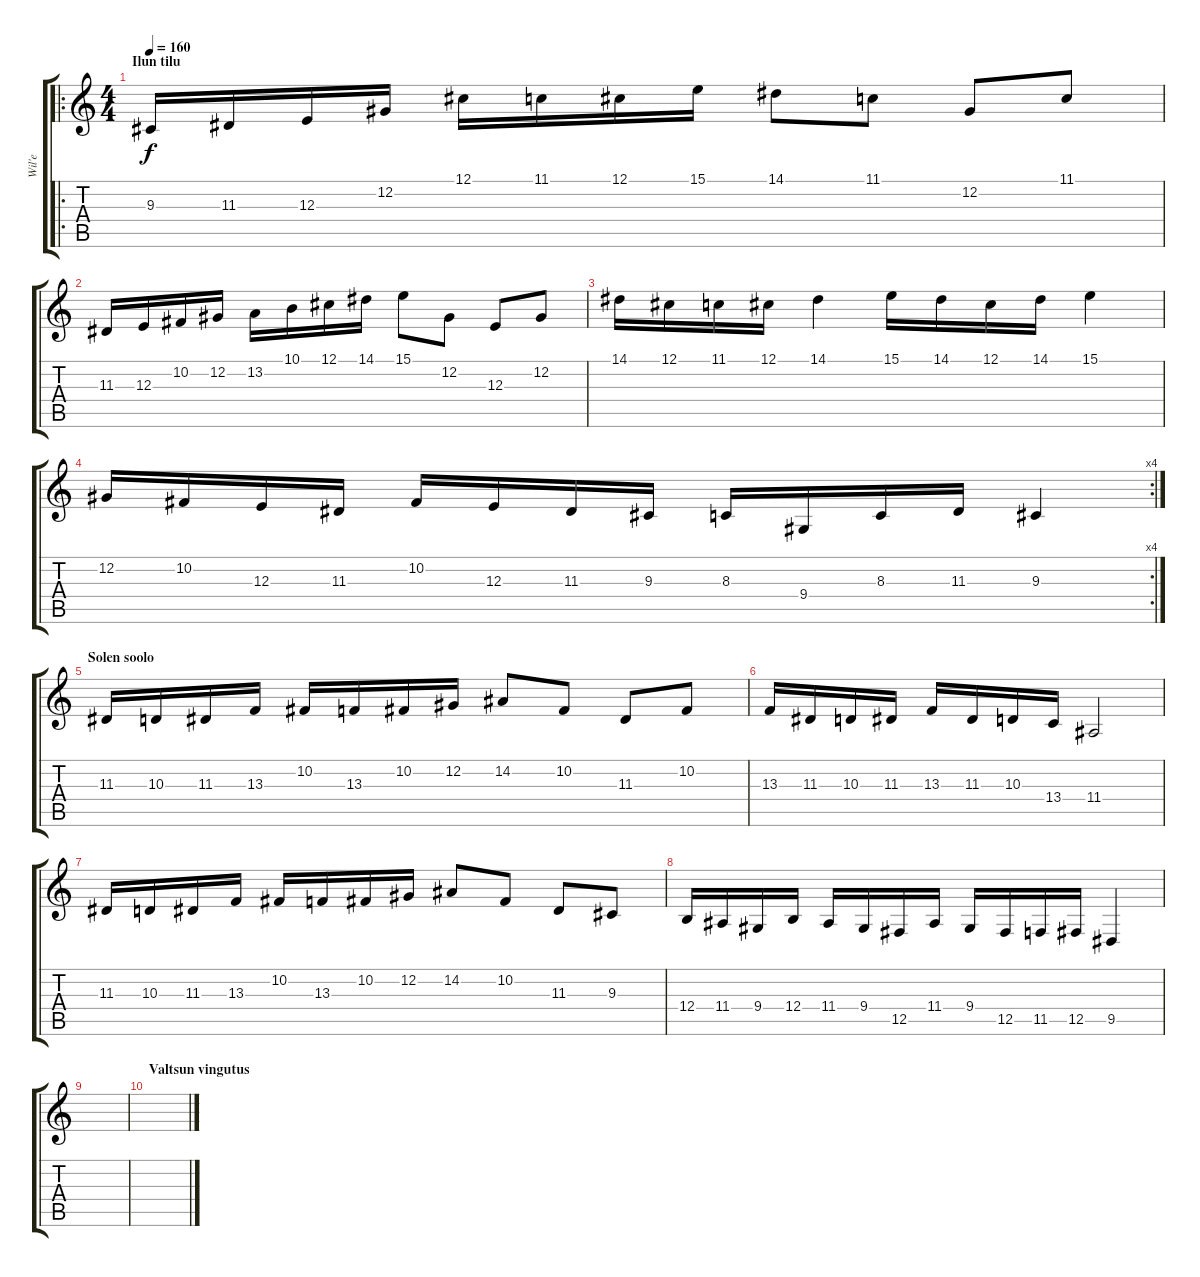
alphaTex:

\track ("Wil'e" "Wil'e") {instrument stringensemble1}
\staff {score tabs}
\tuning (Db4 Ab3 E3 B2 Gb2 Db2) {hide}
\ro
\ts (4 4)
\section ("" "Ilun tilu")
\tempo 160
\clef g2
\ks c
9.3.16{dy f instrument stringensemble1} 11.3.16 12.3.16 12.2.16 12.1.16 11.1.16 12.1.16 15.1.16 14.1.8 11.1.8 12.2.8 11.1.8 |
11.3.16 12.3.16 10.2.16 12.2.16 13.2.16 10.1.16 12.1.16 14.1.16 15.1.8 12.2.8 12.3.8 12.2.8 |
14.1.16 12.1.16 11.1.16 12.1.16 14.1.4 15.1.16 14.1.16 12.1.16 14.1.16 15.1.4 |
\rc 4
12.2.16 10.2.16 12.3.16 11.3.16 10.2.16 12.3.16 11.3.16 9.3.16 8.3.16 9.4.16 8.3.16 11.3.16 9.3.4 |
\section ("" "Solen soolo")
11.3.16 10.3.16 11.3.16 13.3.16 10.2.16 13.3.16 10.2.16 12.2.16 14.2.8 10.2.8 11.3.8 10.2.8 |
13.3.16 11.3.16 10.3.16 11.3.16 13.3.16 11.3.16 10.3.16 13.4.16 11.4.2 |
11.3.16 10.3.16 11.3.16 13.3.16 10.2.16 13.3.16 10.2.16 12.2.16 14.2.8 10.2.8 11.3.8 9.3.8 |
12.4.16 11.4.16 9.4.16 12.4.16 11.4.16 9.4.16 12.5.16 11.4.16 9.4.16 12.5.16 11.5.16 12.5.16 9.5.4 |
|
\section ("" "Valtsun vingutus")
